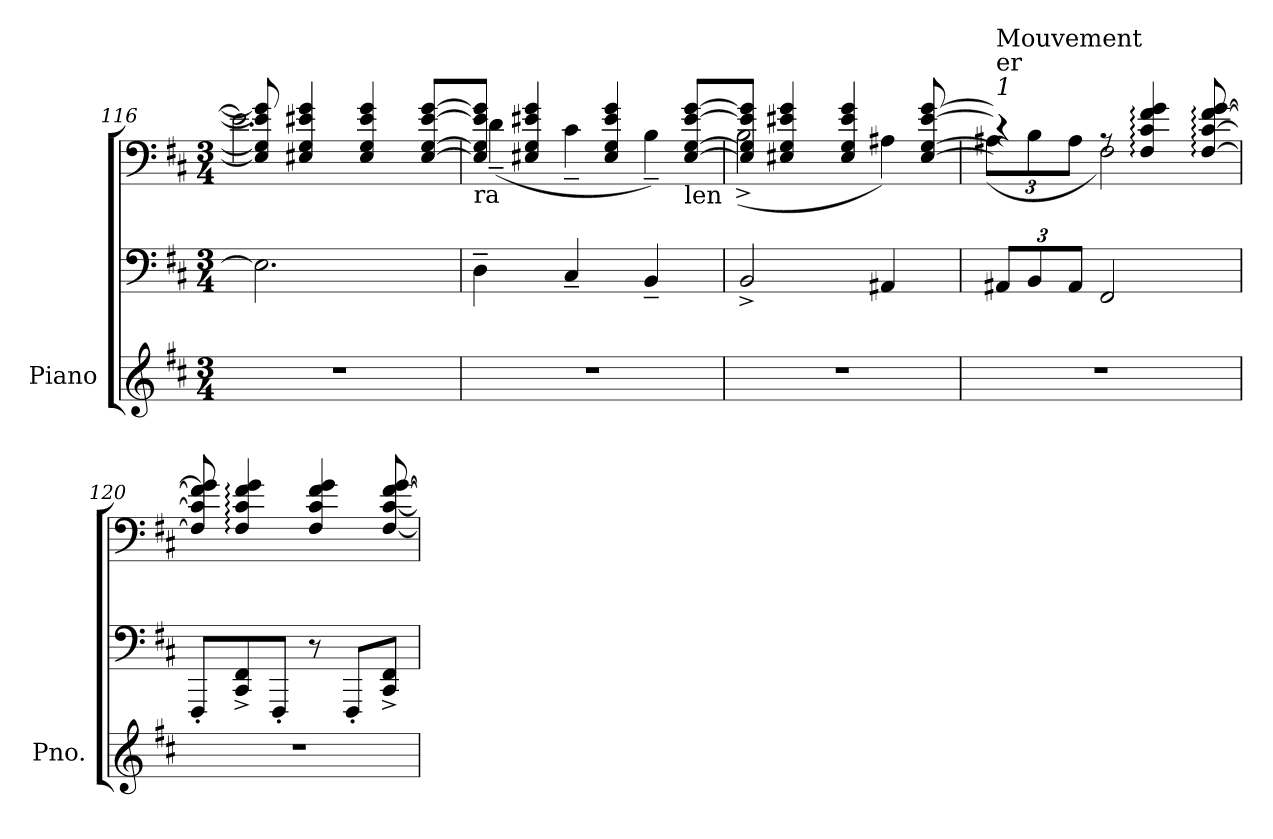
**kern	**kern	**kern	**dynam
*part1	*part1	*part1	*part1
*staff3	*staff2	*staff1	*staff1/2/3
*I"Piano	*	*	*
*I'Pno.	*	*	*
!!LO:LB:g=z
*clefG2	*clefF4	*clefF4	*
*k[f#c#]	*k[f#c#]	*k[f#c#]	*
*M3/4	*M3/4	*M3/4	*
=116	=116	=116	=116
*	*	*^	*
2.r	2.E\]	8E#/] 8G/] 8e#/] 8g/]	2.e\]	.
.	.	4E#X/ 4G/ 4e#X/ 4g/	.	.
.	.	4E#/ 4G/ 4e#/ 4g/	.	.
.	.	[8E#/ [8G/ [8e#/ [8g/L	.	.
=117	=117	=117	=117	=117
!	!	!LO:TX:b:t=ra	!	!
2.r	4D~\	8E#/] 8G/] 8e#/] 8g/]J	(4d~\	.
.	.	4E#X/ 4G/ 4e#X/ 4g/	.	.
.	4C#~/	.	4c#~\	.
.	.	4E#/ 4G/ 4e#/ 4g/	.	.
.	4BB~/	.	4B~\)	.
!	!	!LO:TX:b:t=len	!	!
.	.	[8E#/ [8G/ [8e#/ [8g/L	.	.
=118	=118	=118	=118	=118
2.r	2BB^/	8E#/] 8G/] 8e#/] 8g/]J	(2B^\	.
.	.	4E#X/ 4G/ 4e#X/ 4g/	.	.
.	.	4E#/ 4G/ 4e#/ 4g/	.	.
.	4AA#X/	.	4A#X\)	.
.	.	[8E#/ [8G/ [8e#/ [8g/	.	.
=119	=119	=119	=119	=119
*	*Xbrackettup	*	*Xbrackettup	*
*	*	*	*^	*
!	!	!LO:TX:a:i:t=1	!	!	!
!	!	!LO:TX:a:t=er	!	!	!
!	!	!LO:TX:a:t=Mouvement	!	!	!
2.r	12AA#X/L	8E#/yy] 8G/yy] 8e#/yy] 8g/yy]	(>12A#X\L	4rc	.
.	12BB/	.	12B\	.	.
.	.	8ryy	.	.	.
.	12AA#/J	.	12A#\J	.	.
.	2FF#/	8rA	2F#\)	2ryy	.
.	.	4F#/: 4c#/: 4f#/: 4g/:	.	.	.
.	.	[8F#/: [8c#/: [8f#/: [8g/:	.	.	.
*	*	*v	*v	*v	*
!!LO:PB:g=z
=120	=120	=120	=120
!	!	!	!LO:DY:b
2.r	8FFF#'/L	8F#/] 8c#/] 8f#/] 8g/]	other-dynamics
.	8CC#/^ 8FF#/^	4F#/: 4c#/: 4f#/: 4g/:	.
.	8FFF#'/J	.	.
.	8r	4F#/ 4c#/ 4f#/ 4g/	.
.	8FFF#'/L	.	.
.	8CC#/^ 8FF#/^J	[8F#/ [8c#/ [8f#/ [8g/L	.
=	=	=	=
*-	*-	*-	*-
